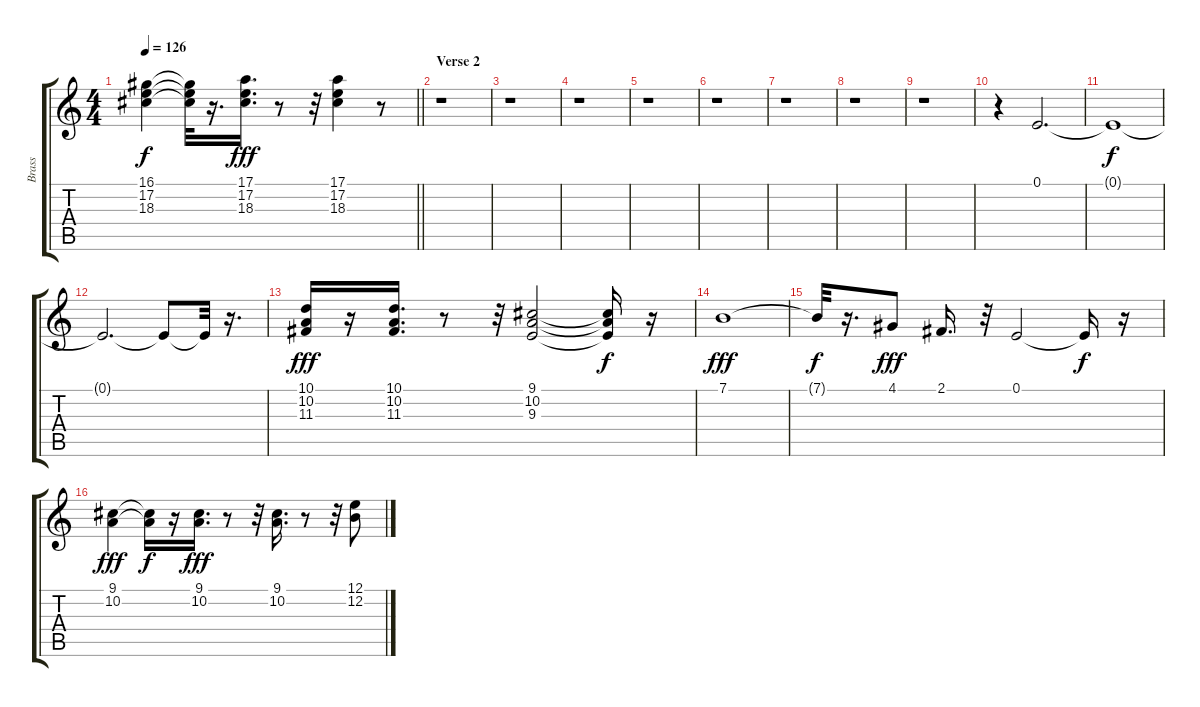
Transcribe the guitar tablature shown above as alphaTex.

\track ("Brass" "Brass") {instrument brasssection}
\staff {score tabs}
\tuning (E4 B3 G3 D3 A2 E2) {hide}
\ts (4 4)
\tempo 126
\clef g2
\barLineRight lightlight
\ks c
(16.1{t} 17.2{t} 18.3{t}).4{dy f} (16.1{t} 17.2{t} 18.3{t}).32 r.16{d} (17.1 17.2 18.3).16{d dy fff} r.8 r.32 (17.1 17.2 18.3).4 r.8 |
\section ("" "Verse 2")
r.1 |
r.1 |
r.1 |
r.1 |
r.1 |
r.1 |
r.1 |
r.1 |
r.4 0.1.2{d} |
0.1{t}.1{dy f} |
0.1{t}.2{d} 0.1{t}.8 0.1{t}.32 r.16{d} |
(10.1 10.2 11.3).16{dy fff} r.16 (10.1 10.2 11.3).16{d} r.8 r.32 (9.1 10.2 9.3).2 (9.1{t} 10.2{t} 9.3{t}).16{dy f} r.16 |
7.1.1{dy fff} |
7.1{t}.32{dy f} r.16{d} 4.1.8{dy fff} 2.1.16{d} r.32 0.1.2 0.1{t}.16{dy f} r.16 |
(9.1 10.2).4{dy fff} (9.1{t} 10.2{t}).16{dy f} r.16 (9.1 10.2).16{d dy fff} r.8 r.32 (9.1 10.2).16{d} r.8 r.32 (12.1 12.2).8
